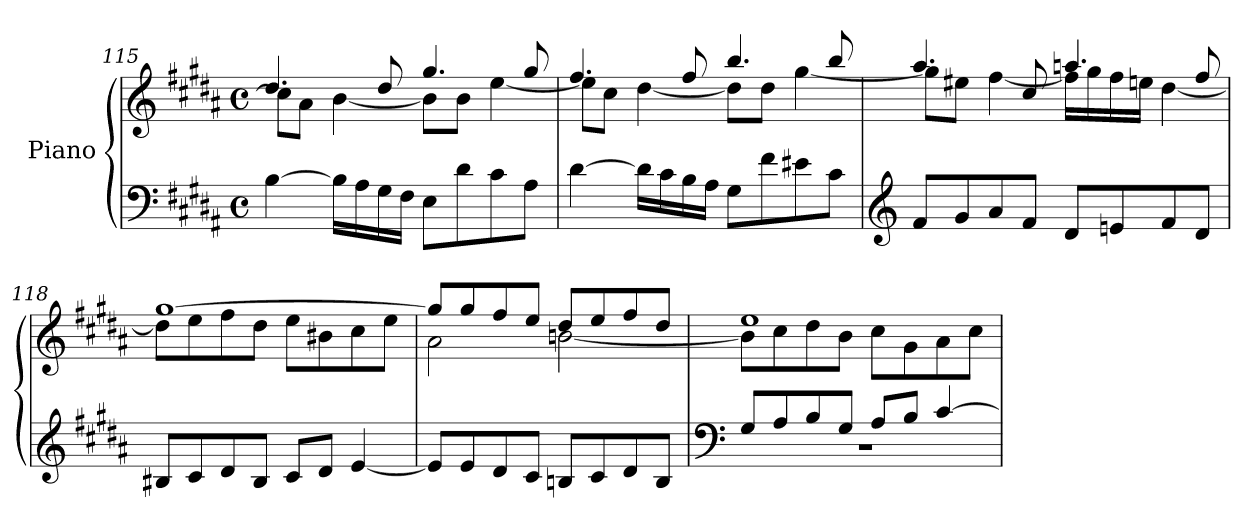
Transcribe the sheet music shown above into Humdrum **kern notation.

**kern	**kern
*part1	*part1
*staff2	*staff1
*I"Piano	*
*clefF4	*clefG2
*k[f#c#g#d#a#]	*k[f#c#g#d#a#]
*B:	*B:
*M4/4	*M4/4
*met(c)	*met(c)
=115	=115
*^	*^
[4B\	[4B\yy	4.dd#/	8cc#\L]
.	.	.	8a#\J
16B\LL]	16B\LLyy]	.	[4b\
16A#\	16A#\yy	.	.
16G#\	16G#\yy	8dd#/	.
16F#\JJ	16F#\JJyy	.	.
8E\L	8E\Lyy	4.gg#/	8bL]
8d#\	8d#\yy	.	8bJ
8c#\	8c#\yy	.	[4ee\
8A#\J	8A#\Jyy	8gg#/	.
*v	*v	*	*
!!LO:LB:g=z	!!
=116	=116	=116
[4d#\	4.ff#/	8ee\L]
.	.	8cc#\J
16d#\LL]	.	[4dd#\
16c#\	.	.
16B\	8ff#/	.
16A#\JJ	.	.
8G#\L	4.bb/	8dd#\L]
8f#\	.	8dd#\J
8e#X\	.	[4gg#\
8c#\J	8bb/	.
=117	=117	=117
*clefG2	*	*
8f#L	4.aa#/	8gg#\L]
8g#	.	8ee#X\J
8a#	.	[4ff#\
8f#J	8cc#/	.
8d#L	4.aan/	16ff#LL]
.	.	16gg#
8en	.	16ff#
.	.	16eenJJ
8f#	.	[4dd#\
8d#J	8ff#/	.
=118	=118	=118
8B#X/L	[1gg#/	8dd#\L]
8c#/	.	8ee\
8d#/	.	8ff#\
8B#/J	.	8dd#\J
8c#/L	.	8ee\L
8d#/J	.	8b#X\
[4e/	.	8cc#\
.	.	8ee\J
=119	=119	=119
8e/L]	8gg#/L]	2a#\
8e/	8gg#/	.
8d#/	8ff#/	.
8c#/J	8ee/J	.
8Bn/L	8dd#/L	[2bn\
8c#/	8ee/	.
8d#/	8ff#/	.
8B/J	8dd#/J	.
!!LO:LB:g=z	!!
=120	=120	=120
*clefF4	*	*
*^	*	*
8G#/L	1r	1ee/	8b\L]
8A#/	.	.	8cc#\
8B/	.	.	8dd#\
8G#/J	.	.	8b\J
8A#/L	.	.	8cc#\L
8B/J	.	.	8g#\
[4c#/	.	.	8a#\
.	.	.	8cc#\J
*v	*v	*	*
*	*v	*v
=	=
*-	*-
